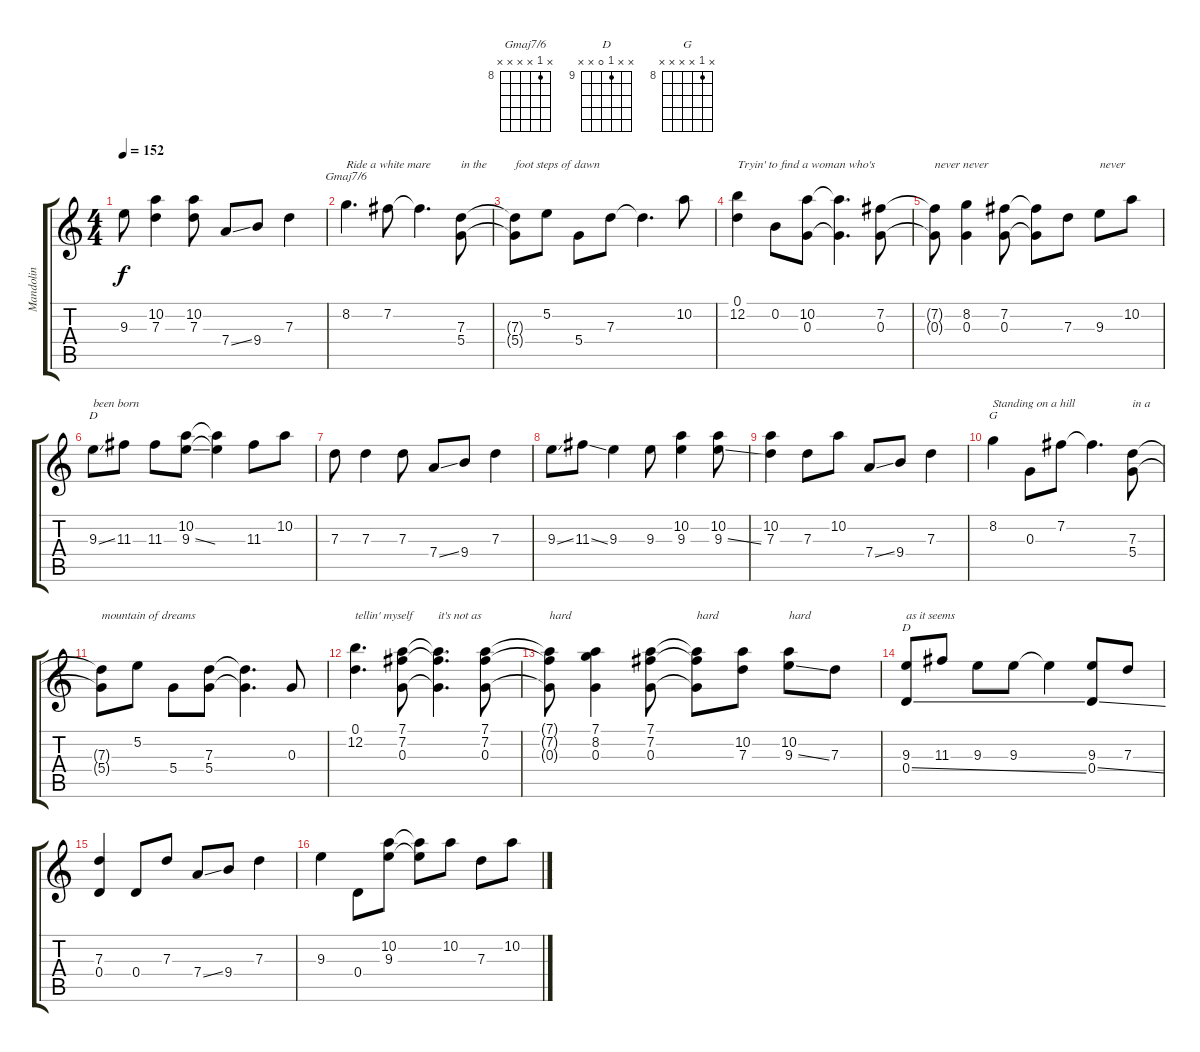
\track ("Mandolin" "Mandolin") {instrument electricguitarclean}
\staff {score tabs}
\tuning (D4 B3 G3 D3 A2 D2) {hide}
\chord ("Gmaj7/6" x 8 x x x x) {firstfret 8}
\chord ("D" x x 9 x x x) {firstfret 9}
\chord ("G" x 8 x x x x) {firstfret 8}
\chord ("D" x x 9 0 x x) {firstfret 9}
\ts (4 4)
\tempo 152
\clef g2
\ks c
9.3.8{dy f} (10.2 7.3).4 (10.2 7.3).8 7.4{ss}.8 9.4.8 7.3.4 |
8.2.4{d ch "Gmaj7/6" txt "Ride a white mare"} 7.2.8 7.2{t}.4{d} (7.3 5.4).8{txt "in the"} |
(7.3{t} 5.4{t}).8{txt "foot steps of dawn"} 5.2.8 5.4.8 7.3.8 7.3{t}.4{d} 10.2.8 |
(0.1 12.2).4{txt "Tryin' to find a woman who's"} 0.2.8 (10.2 0.3).8 (10.2{t} 0.3{t}).4{d} (7.2 0.3).8 |
(7.2{t} 0.3{t}).8{txt "never never"} (8.2 0.3).4 (7.2 0.3).8 (7.2{t} 0.3{t}).8 7.3.8 9.3.8{txt "never"} 10.2.8 |
9.3{ss}.8{ch "D" txt "been born"} 11.3.8 11.3.8 (10.2 9.3{ss}).8 (10.2{t} 9.3{t}).4 11.3.8 10.2.8 |
7.3.8 7.3.4 7.3.8 7.4{ss}.8 9.4.8 7.3.4 |
9.3{ss}.8 11.3{ss}.8 9.3.4 9.3.8 (10.2 9.3).4 (10.2 9.3{ss}).8 |
(10.2 7.3).4 7.3.8 10.2.8 7.4{ss}.8 9.4.8 7.3.4 |
8.2.4{ch "G" txt "Standing on a hill"} 0.3.8 7.2.8 7.2{t}.4{d} (7.3 5.4).8{txt "in a"} |
(7.3{t} 5.4{t}).8{txt "mountain of dreams"} 5.2.8 5.4.8 (7.3 5.4).8 (7.3{t} 5.4{t}).4{d} 0.3.8 |
(0.1 12.2).4{d txt "tellin' myself"} (7.1 7.2 0.3).8 (7.1{t} 7.2{t} 0.3{t}).4{d txt "it's not as"} (7.1 7.2 0.3).8 |
(7.1{t} 7.2{t} 0.3{t}).8{txt "hard"} (7.1 8.2 0.3).4 (7.1 7.2 0.3).8 (7.1{t} 7.2{t} 0.3{t}).8{txt "hard"} (10.2 7.3).8 (10.2 9.3{ss}).8{txt "hard"} 7.3.8 |
(9.3 0.4{ss}).8{ch "D" txt "as it seems"} 11.3.8 9.3.8 9.3.8 9.3{t}.4 (9.3 0.4{ss}).8 7.3.8 |
(7.3 0.4).4 0.4.8 7.3.8 7.4{ss}.8 9.4.8 7.3.4 |
9.3.4 0.4.8 (10.2 9.3).8 (10.2{t} 9.3{t}).8 10.2.8 7.3.8 10.2.8
